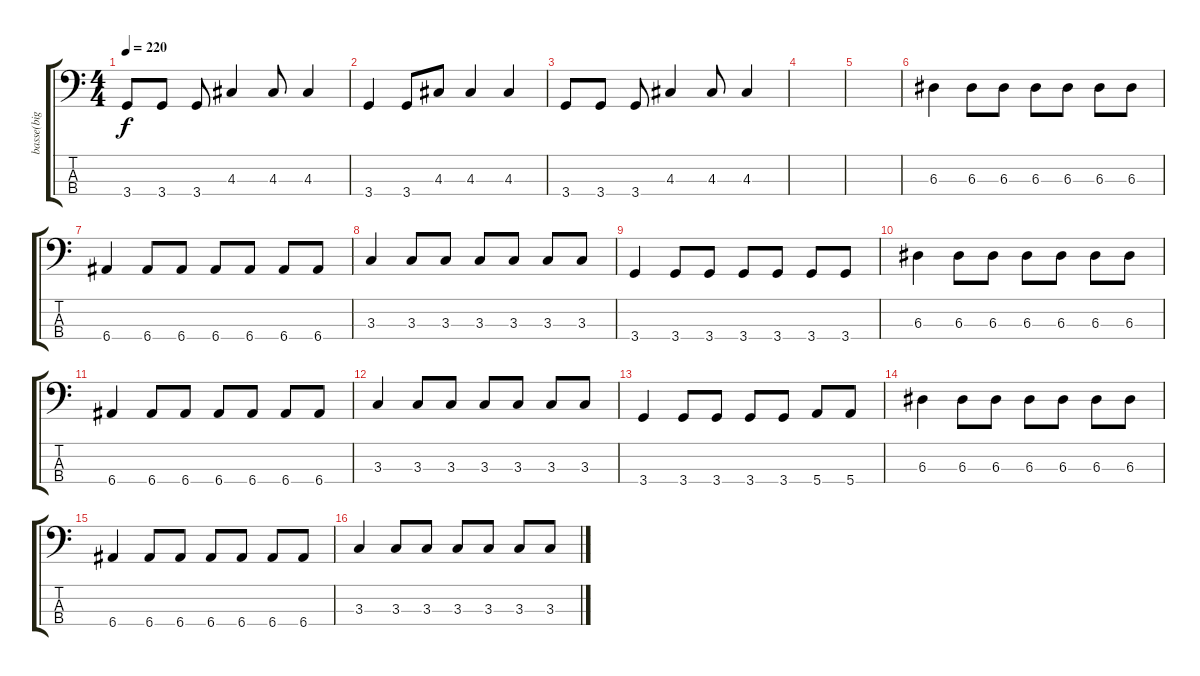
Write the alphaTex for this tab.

\track ("basse(big jay)" "basse(big ") {instrument electricbasspick}
\staff {score tabs}
\tuning (G2 D2 A1 E1) {hide}
\ts (4 4)
\tempo 220
\clef f4
\ks c
3.4.8{dy f} 3.4.8 3.4.8 4.3.4 4.3.8 4.3.4 |
3.4.4 3.4.8 4.3.8 4.3.4 4.3.4 |
3.4.8 3.4.8 3.4.8 4.3.4 4.3.8 4.3.4 |
|
|
6.3.4 6.3.8 6.3.8 6.3.8 6.3.8 6.3.8 6.3.8 |
6.4.4 6.4.8 6.4.8 6.4.8 6.4.8 6.4.8 6.4.8 |
3.3.4 3.3.8 3.3.8 3.3.8 3.3.8 3.3.8 3.3.8 |
3.4.4 3.4.8 3.4.8 3.4.8 3.4.8 3.4.8 3.4.8 |
6.3.4 6.3.8 6.3.8 6.3.8 6.3.8 6.3.8 6.3.8 |
6.4.4 6.4.8 6.4.8 6.4.8 6.4.8 6.4.8 6.4.8 |
3.3.4 3.3.8 3.3.8 3.3.8 3.3.8 3.3.8 3.3.8 |
3.4.4 3.4.8 3.4.8 3.4.8 3.4.8 5.4.8 5.4.8 |
6.3.4 6.3.8 6.3.8 6.3.8 6.3.8 6.3.8 6.3.8 |
6.4.4 6.4.8 6.4.8 6.4.8 6.4.8 6.4.8 6.4.8 |
3.3.4 3.3.8 3.3.8 3.3.8 3.3.8 3.3.8 3.3.8
